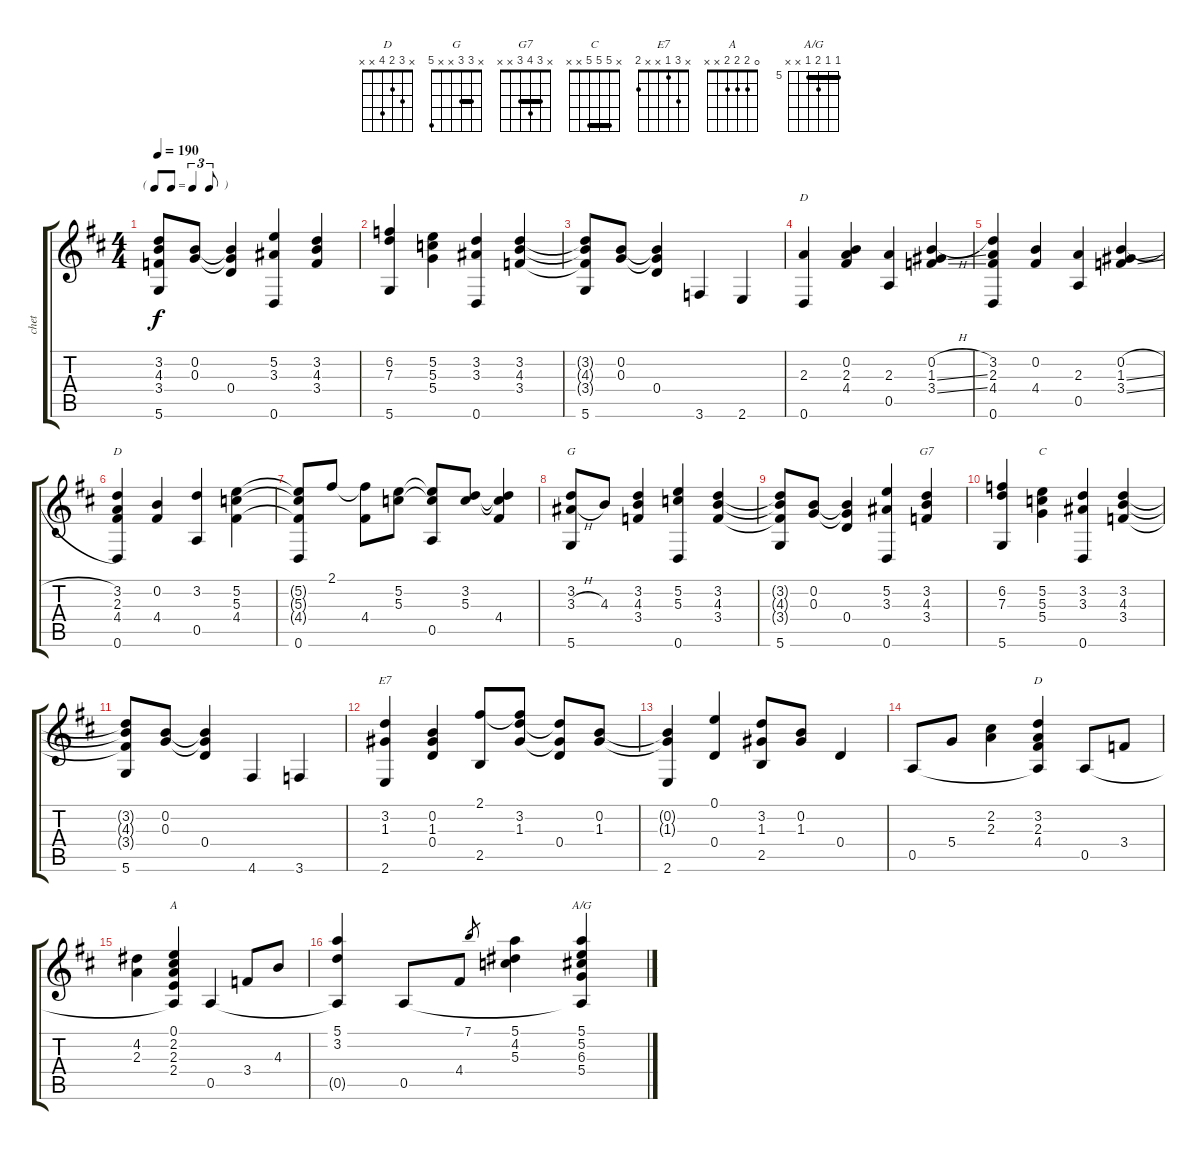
\track ("chet" "chet") {instrument acousticguitarnylon}
\staff {score tabs}
\tuning (E4 B3 G3 D3 A2 D2) {hide}
\chord ("D" x x 2 x x 0)
\chord ("D" x 3 2 4 x 0)
\chord ("G" x 3 3 x x 5) {barre 3}
\chord ("G7" x 3 4 3 x x) {barre 3}
\chord ("C" x 5 5 5 x x) {barre 5}
\chord ("E7" x 3 1 x x 2)
\chord ("D" x 3 2 4 x x)
\chord ("A" 0 2 2 2 x x)
\chord ("A/G" 5 5 6 5 x x) {firstfret 5 barre 5}
\ts (4 4)
\tf triplet8th
\tempo 190
\clef g2
\ks d
(3.2{t} 4.3{t} 3.4{t} 5.6).8{dy f} (0.2 0.3).8 (0.2{t} 0.3{t} 0.4).4 (5.2 3.3 0.6).4 (3.2 4.3 3.4).4 |
(6.2 7.3 5.6).4 (5.2 5.3 5.4).4 (3.2 3.3 0.6).4 (3.2 4.3 3.4).4 |
(3.2{t} 4.3{t} 3.4{t} 5.6).8 (0.2 0.3).8 (0.2{t} 0.3{t} 0.4).4 3.6.4 2.6.4 |
(2.3 0.6).4{ch "D"} (0.2 2.3 4.4).4 (2.3 0.5).4 (0.2{h} 1.3{ss} 3.4{ss}).4 |
(3.2 2.3 4.4 0.6).4 (0.2 4.4).4 (2.3 0.5).4 (0.2{h} 1.3{ss} 3.4{ss}).4 |
(3.2 2.3 4.4 0.6).4{ch "D"} (0.2 4.4).4 (3.2 0.5).4 (5.2 5.3 4.4).4 |
(5.2{t} 5.3{t} 4.4{t} 0.6).8 2.1.8 (2.1{t} 4.4).8 (5.2 5.3).8 (5.2{t} 5.3{t} 0.5).8 (3.2 5.3).8 (3.2{t} 5.3{t} 4.4).4 |
(3.2 3.3{h} 5.6).8{ch "G"} 4.3.8 (3.2 4.3 3.4).4 (5.2 5.3 0.6).4 (3.2 4.3 3.4).4 |
(3.2{t} 4.3{t} 3.4{t} 5.6).8 (0.2 0.3).8 (0.2{t} 0.3{t} 0.4).4 (5.2 3.3 0.6).4 (3.2 4.3 3.4).4{ch "G7"} |
(6.2 7.3 5.6).4 (5.2 5.3 5.4).4{ch "C"} (3.2 3.3 0.6).4 (3.2 4.3 3.4).4 |
(3.2{t} 4.3{t} 3.4{t} 5.6).8 (0.2 0.3).8 (0.2{t} 0.3{t} 0.4).4 4.6.4 3.6.4 |
(3.2 1.3 2.6).4{ch "E7"} (0.2 1.3 0.4).4 (2.1 2.5).8 (2.1{t} 3.2 1.3).8 (3.2{t} 1.3{t} 0.4).8 (0.2 1.3).8 |
(0.2{t} 1.3{t} 2.6).4 (0.1 0.4).4 (3.2 1.3 2.5).8 (0.2 1.3).8 0.4.4 |
0.5.8 5.4.8 (2.2 2.3).4 (3.2 2.3 4.4 0.5{t}).4{ch "D"} 0.5.8 3.4.8 |
(4.2 2.3).4 (0.1 2.2 2.3 2.4 0.5{t}).4{ch "A"} 0.5.4 3.4.8 4.3.8 |
(5.1 3.2 0.5{t}).4 0.5.8 4.4.8 7.1.8{gr} (5.1 4.2 5.3).4 (5.1 5.2 6.3 5.4 0.5{t}).4{ch "A/G"}
